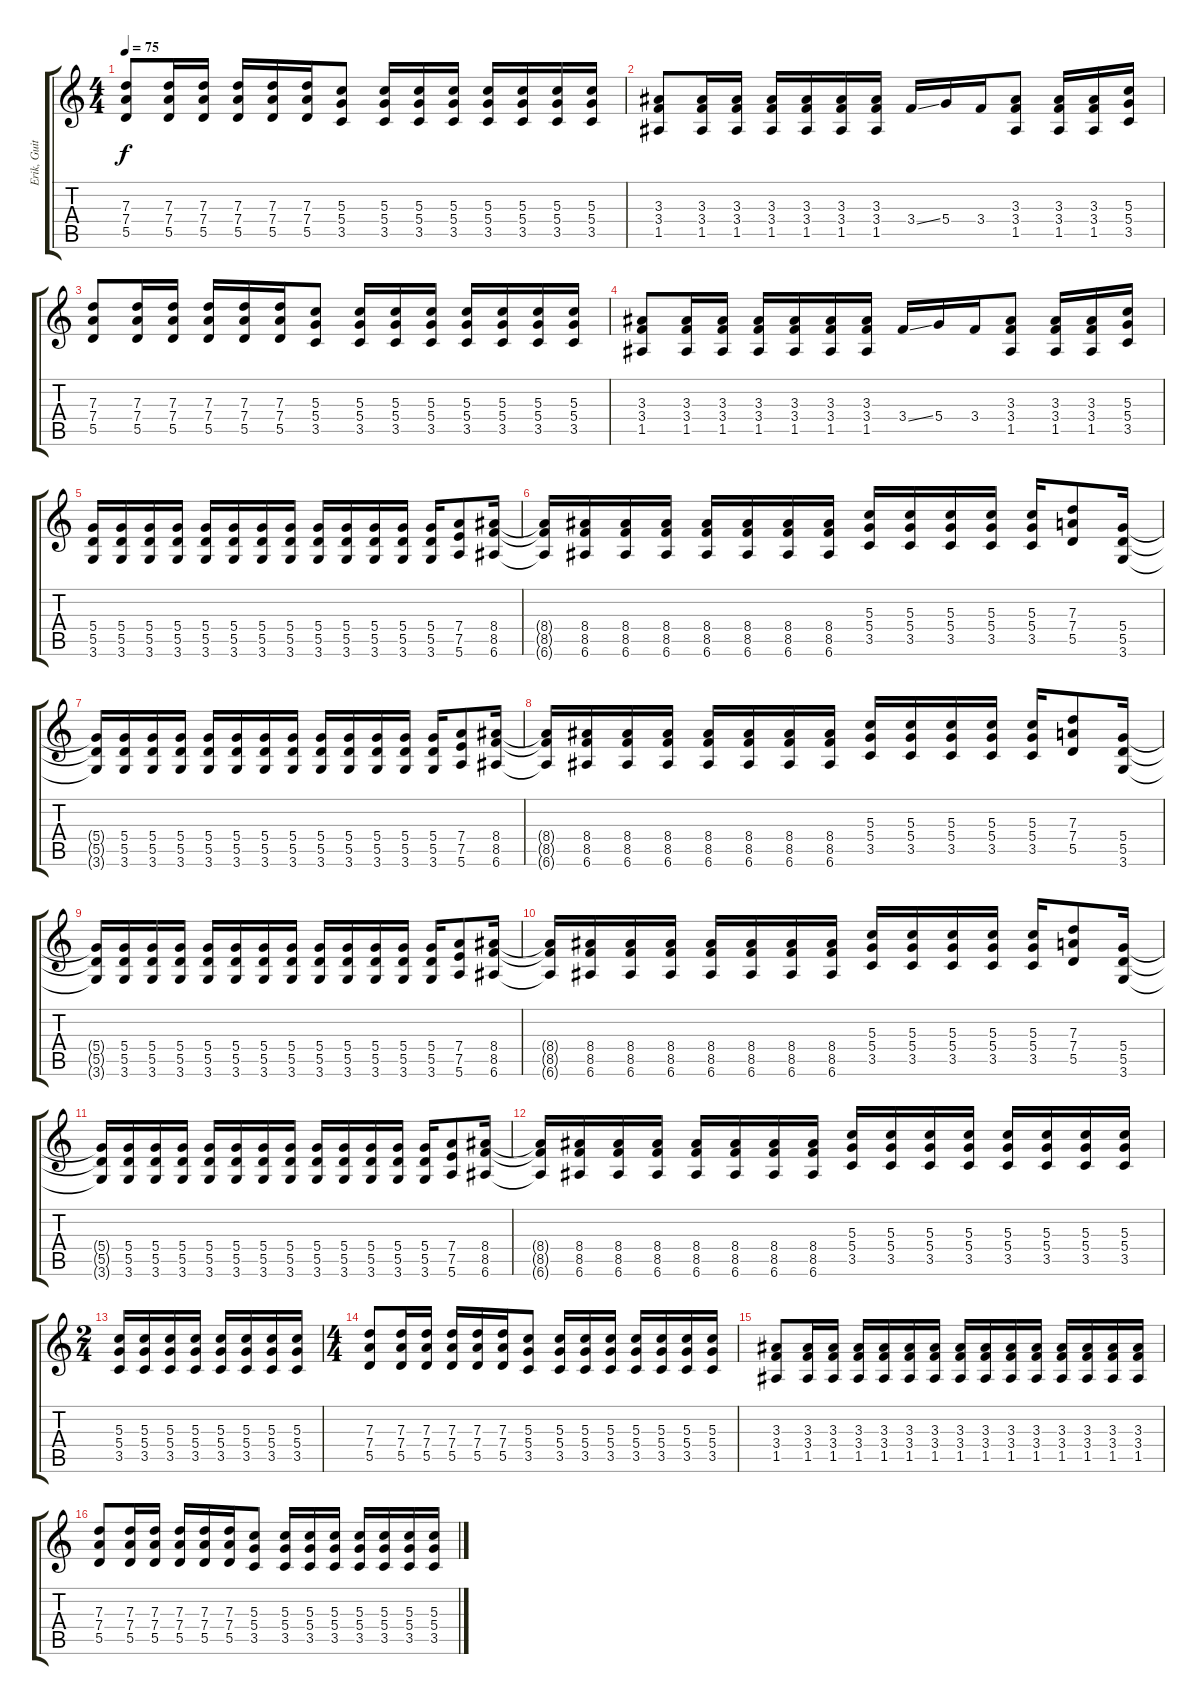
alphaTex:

\track ("Erik, Guitar" "Erik, Guit") {instrument distortionguitar}
\staff {score tabs}
\tuning (E4 B3 G3 D3 A2 E2) {hide}
\ts (4 4)
\tempo 75
\clef g2
\ks c
(7.3 7.4 5.5).8{dy f} (7.3 7.4 5.5).16 (7.3 7.4 5.5).16 (7.3 7.4 5.5).16 (7.3 7.4 5.5).16 (7.3 7.4 5.5).16 (5.3 5.4 3.5).8 (5.3 5.4 3.5).16 (5.3 5.4 3.5).16 (5.3 5.4 3.5).16 (5.3 5.4 3.5).16 (5.3 5.4 3.5).16 (5.3 5.4 3.5).16 (5.3 5.4 3.5).16 |
(3.3 3.4 1.5).8 (3.3 3.4 1.5).16 (3.3 3.4 1.5).16 (3.3 3.4 1.5).16 (3.3 3.4 1.5).16 (3.3 3.4 1.5).16 (3.3 3.4 1.5).16 3.4{ss}.16 5.4.16 3.4.16 (3.3 3.4 1.5).8 (3.3 3.4 1.5).16 (3.3 3.4 1.5).16 (5.3 5.4 3.5).16 |
(7.3 7.4 5.5).8 (7.3 7.4 5.5).16 (7.3 7.4 5.5).16 (7.3 7.4 5.5).16 (7.3 7.4 5.5).16 (7.3 7.4 5.5).16 (5.3 5.4 3.5).8 (5.3 5.4 3.5).16 (5.3 5.4 3.5).16 (5.3 5.4 3.5).16 (5.3 5.4 3.5).16 (5.3 5.4 3.5).16 (5.3 5.4 3.5).16 (5.3 5.4 3.5).16 |
(3.3 3.4 1.5).8 (3.3 3.4 1.5).16 (3.3 3.4 1.5).16 (3.3 3.4 1.5).16 (3.3 3.4 1.5).16 (3.3 3.4 1.5).16 (3.3 3.4 1.5).16 3.4{ss}.16 5.4.16 3.4.16 (3.3 3.4 1.5).8 (3.3 3.4 1.5).16 (3.3 3.4 1.5).16 (5.3 5.4 3.5).16 |
(5.4 5.5 3.6).16 (5.4 5.5 3.6).16 (5.4 5.5 3.6).16 (5.4 5.5 3.6).16 (5.4 5.5 3.6).16 (5.4 5.5 3.6).16 (5.4 5.5 3.6).16 (5.4 5.5 3.6).16 (5.4 5.5 3.6).16 (5.4 5.5 3.6).16 (5.4 5.5 3.6).16 (5.4 5.5 3.6).16 (5.4 5.5 3.6).16 (7.4 7.5 5.6).8 (8.4 8.5 6.6).16 |
(8.4{t} 8.5{t} 6.6{t}).16 (8.4 8.5 6.6).16 (8.4 8.5 6.6).16 (8.4 8.5 6.6).16 (8.4 8.5 6.6).16 (8.4 8.5 6.6).16 (8.4 8.5 6.6).16 (8.4 8.5 6.6).16 (5.3 5.4 3.5).16 (5.3 5.4 3.5).16 (5.3 5.4 3.5).16 (5.3 5.4 3.5).16 (5.3 5.4 3.5).16 (7.3 7.4 5.5).8 (5.4 5.5 3.6).16 |
(5.4{t} 5.5{t} 3.6{t}).16 (5.4 5.5 3.6).16 (5.4 5.5 3.6).16 (5.4 5.5 3.6).16 (5.4 5.5 3.6).16 (5.4 5.5 3.6).16 (5.4 5.5 3.6).16 (5.4 5.5 3.6).16 (5.4 5.5 3.6).16 (5.4 5.5 3.6).16 (5.4 5.5 3.6).16 (5.4 5.5 3.6).16 (5.4 5.5 3.6).16 (7.4 7.5 5.6).8 (8.4 8.5 6.6).16 |
(8.4{t} 8.5{t} 6.6{t}).16 (8.4 8.5 6.6).16 (8.4 8.5 6.6).16 (8.4 8.5 6.6).16 (8.4 8.5 6.6).16 (8.4 8.5 6.6).16 (8.4 8.5 6.6).16 (8.4 8.5 6.6).16 (5.3 5.4 3.5).16 (5.3 5.4 3.5).16 (5.3 5.4 3.5).16 (5.3 5.4 3.5).16 (5.3 5.4 3.5).16 (7.3 7.4 5.5).8 (5.4 5.5 3.6).16 |
(5.4{t} 5.5{t} 3.6{t}).16 (5.4 5.5 3.6).16 (5.4 5.5 3.6).16 (5.4 5.5 3.6).16 (5.4 5.5 3.6).16 (5.4 5.5 3.6).16 (5.4 5.5 3.6).16 (5.4 5.5 3.6).16 (5.4 5.5 3.6).16 (5.4 5.5 3.6).16 (5.4 5.5 3.6).16 (5.4 5.5 3.6).16 (5.4 5.5 3.6).16 (7.4 7.5 5.6).8 (8.4 8.5 6.6).16 |
(8.4{t} 8.5{t} 6.6{t}).16 (8.4 8.5 6.6).16 (8.4 8.5 6.6).16 (8.4 8.5 6.6).16 (8.4 8.5 6.6).16 (8.4 8.5 6.6).16 (8.4 8.5 6.6).16 (8.4 8.5 6.6).16 (5.3 5.4 3.5).16 (5.3 5.4 3.5).16 (5.3 5.4 3.5).16 (5.3 5.4 3.5).16 (5.3 5.4 3.5).16 (7.3 7.4 5.5).8 (5.4 5.5 3.6).16 |
(5.4{t} 5.5{t} 3.6{t}).16 (5.4 5.5 3.6).16 (5.4 5.5 3.6).16 (5.4 5.5 3.6).16 (5.4 5.5 3.6).16 (5.4 5.5 3.6).16 (5.4 5.5 3.6).16 (5.4 5.5 3.6).16 (5.4 5.5 3.6).16 (5.4 5.5 3.6).16 (5.4 5.5 3.6).16 (5.4 5.5 3.6).16 (5.4 5.5 3.6).16 (7.4 7.5 5.6).8 (8.4 8.5 6.6).16 |
(8.4{t} 8.5{t} 6.6{t}).16 (8.4 8.5 6.6).16 (8.4 8.5 6.6).16 (8.4 8.5 6.6).16 (8.4 8.5 6.6).16 (8.4 8.5 6.6).16 (8.4 8.5 6.6).16 (8.4 8.5 6.6).16 (5.3 5.4 3.5).16 (5.3 5.4 3.5).16 (5.3 5.4 3.5).16 (5.3 5.4 3.5).16 (5.3 5.4 3.5).16 (5.3 5.4 3.5).16 (5.3 5.4 3.5).16 (5.3 5.4 3.5).16 |
\ts (2 4)
(5.3 5.4 3.5).16 (5.3 5.4 3.5).16 (5.3 5.4 3.5).16 (5.3 5.4 3.5).16 (5.3 5.4 3.5).16 (5.3 5.4 3.5).16 (5.3 5.4 3.5).16 (5.3 5.4 3.5).16 |
\ts (4 4)
(7.3 7.4 5.5).8 (7.3 7.4 5.5).16 (7.3 7.4 5.5).16 (7.3 7.4 5.5).16 (7.3 7.4 5.5).16 (7.3 7.4 5.5).16 (5.3 5.4 3.5).8 (5.3 5.4 3.5).16 (5.3 5.4 3.5).16 (5.3 5.4 3.5).16 (5.3 5.4 3.5).16 (5.3 5.4 3.5).16 (5.3 5.4 3.5).16 (5.3 5.4 3.5).16 |
(3.3 3.4 1.5).8 (3.3 3.4 1.5).16 (3.3 3.4 1.5).16 (3.3 3.4 1.5).16 (3.3 3.4 1.5).16 (3.3 3.4 1.5).16 (3.3 3.4 1.5).16 (3.3 3.4 1.5).16 (3.3 3.4 1.5).16 (3.3 3.4 1.5).16 (3.3 3.4 1.5).16 (3.3 3.4 1.5).16 (3.3 3.4 1.5).16 (3.3 3.4 1.5).16 (3.3 3.4 1.5).16 |
(7.3 7.4 5.5).8 (7.3 7.4 5.5).16 (7.3 7.4 5.5).16 (7.3 7.4 5.5).16 (7.3 7.4 5.5).16 (7.3 7.4 5.5).16 (5.3 5.4 3.5).8 (5.3 5.4 3.5).16 (5.3 5.4 3.5).16 (5.3 5.4 3.5).16 (5.3 5.4 3.5).16 (5.3 5.4 3.5).16 (5.3 5.4 3.5).16 (5.3 5.4 3.5).16
